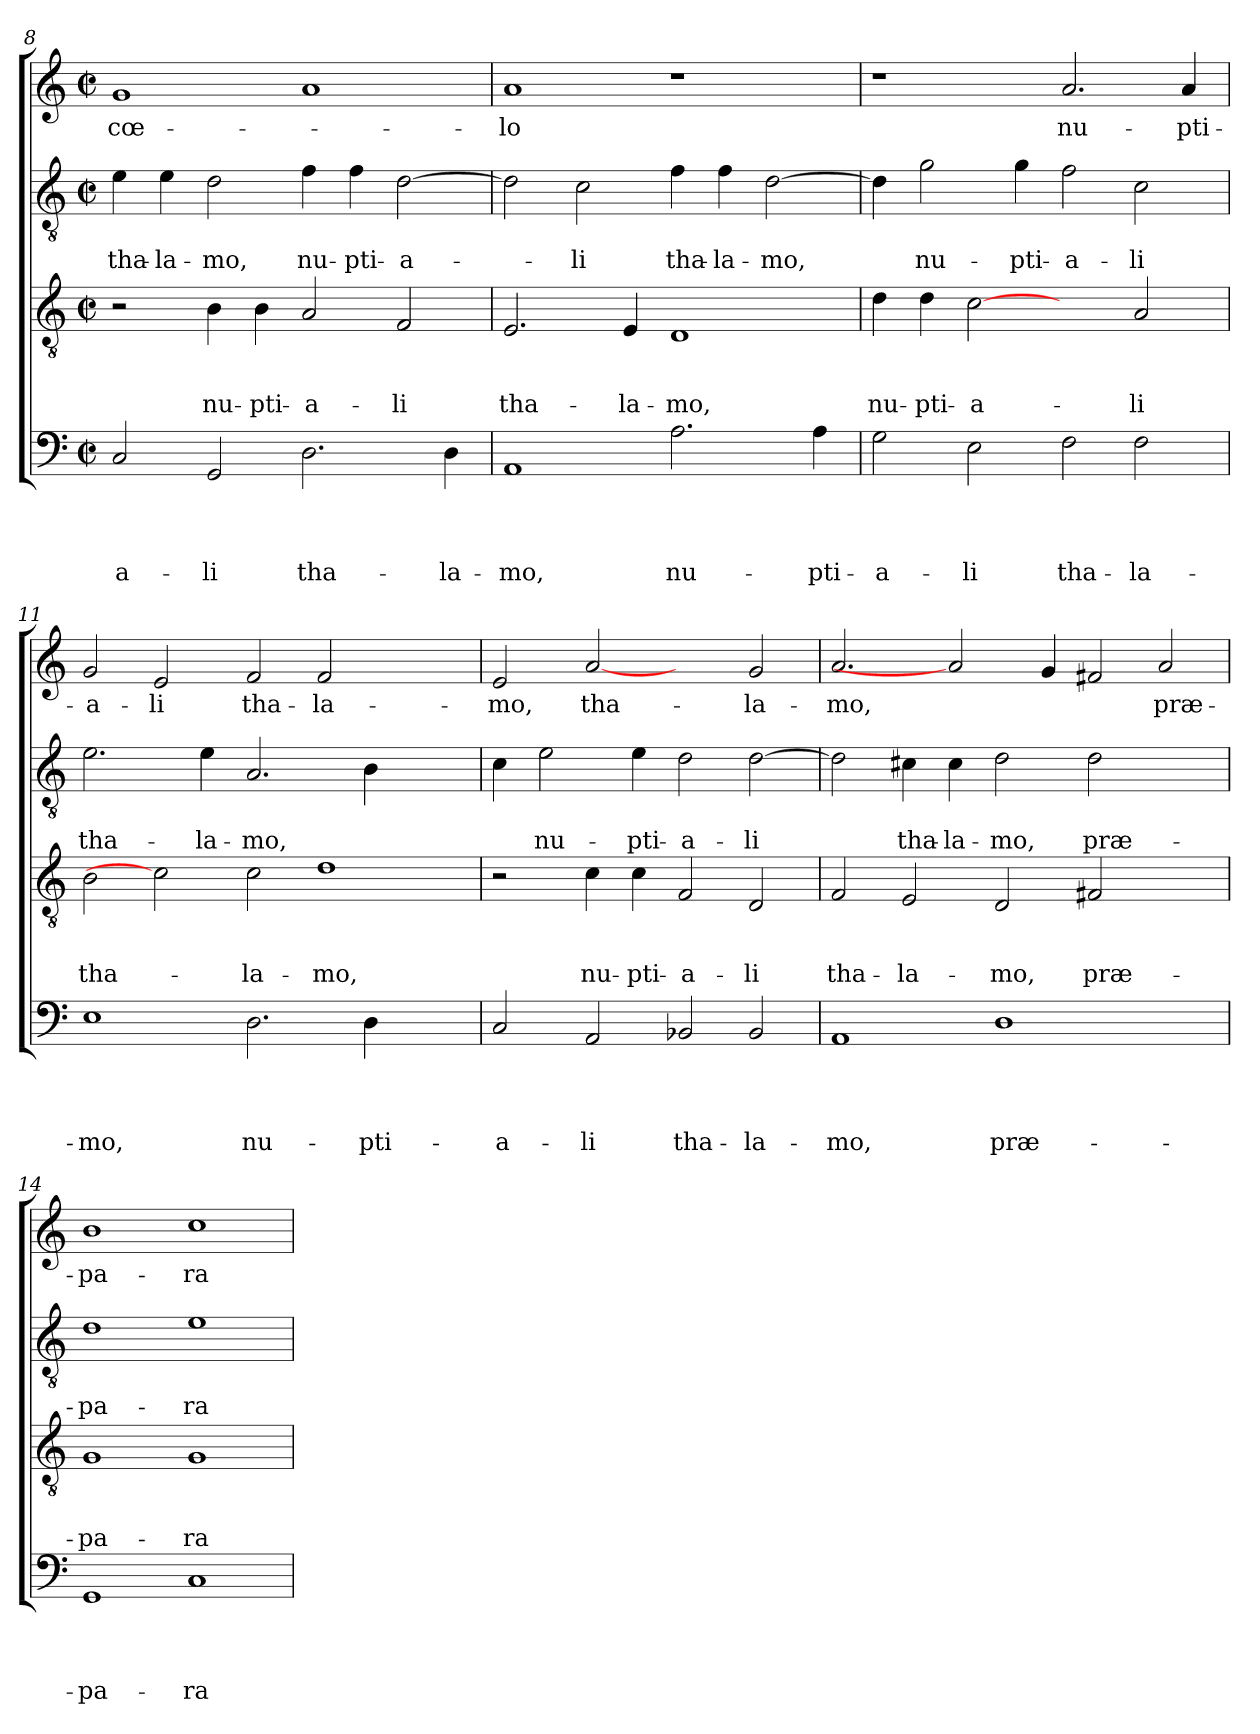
**kern	**text	**text	**text	**text	**kern	**text	**text	**text	**kern	**text	**text	**kern	**text
*part4	*part4	*part4	*part4	*part4	*part3	*part3	*part3	*part3	*part2	*part2	*part2	*part1	*part1
*staff4	*staff4	*staff4	*staff4	*staff4	*staff3	*staff3	*staff3	*staff3	*staff2	*staff2	*staff2	*staff1	*staff1
*clefF4	*	*	*	*	*clefGv2	*	*	*	*clefGv2	*	*	*clefG2	*
*k[]	*	*	*	*	*k[]	*	*	*	*k[]	*	*	*k[]	*
*C:	*	*	*	*	*C:	*	*	*	*C:	*	*	*C:	*
*M2/2	*	*	*	*	*M2/2	*	*	*	*M2/2	*	*	*M2/2	*
*met(c|)	*	*	*	*	*met(c|)	*	*	*	*met(c|)	*	*	*met(c|)	*
=8	=8	=8	=8	=8	=8	=8	=8	=8	=8	=8	=8	=8	=8
!	!	!	!	!LO:LY:b	!	!	!	!	!	!	!LO:LY:b	!	!LO:LY:b
2C/	.	.	.	-a-	2r	.	.	.	4e\	.	tha-	1g	cœ-
!	!	!	!	!	!	!	!	!	!	!	!LO:LY:b	!	!
.	.	.	.	.	.	.	.	.	4e\	.	-la-	.	.
!	!	!	!	!LO:LY:b	!	!	!	!LO:LY:b	!	!	!LO:LY:b	!	!
2GG/	.	.	.	-li	4B\	.	.	nu-	2d\	.	-mo,	.	.
!	!	!	!	!	!	!	!	!LO:LY:b	!	!	!	!	!
.	.	.	.	.	4B\	.	.	-pti-	.	.	.	.	.
!	!	!	!	!LO:LY:b	!	!	!	!LO:LY:b	!	!	!LO:LY:b	!	!
2.D\	.	.	.	tha-	2A/	.	.	-a-	4f\	.	nu-	1a	.
!	!	!	!	!	!	!	!	!	!	!	!LO:LY:b	!	!
.	.	.	.	.	.	.	.	.	4f\	.	-pti-	.	.
!	!	!	!	!	!	!	!	!LO:LY:b	!	!	!LO:LY:b	!	!
.	.	.	.	.	2F/	.	.	-li	[2d\	.	-a-	.	.
!	!	!	!	!LO:LY:b	!	!	!	!	!	!	!	!	!
4D\	.	.	.	-la-	.	.	.	.	.	.	.	.	.
=9	=9	=9	=9	=9	=9	=9	=9	=9	=9	=9	=9	=9	=9
!	!	!	!	!LO:LY:b	!	!	!	!LO:LY:b	!	!	!	!	!LO:LY:b
1AA	.	.	.	-mo,	2.E/	.	.	tha-	2d\]	.	.	1a	-lo
!	!	!	!	!	!	!	!	!	!	!	!LO:LY:b	!	!
.	.	.	.	.	.	.	.	.	2c\	.	-li	.	.
!	!	!	!	!	!	!	!	!LO:LY:b	!	!	!	!	!
.	.	.	.	.	4E/	.	.	-la-	.	.	.	.	.
!	!	!	!	!LO:LY:b	!	!	!	!LO:LY:b	!	!	!LO:LY:b	!	!
2.A\	.	.	.	nu-	1D	.	.	-mo,	4f\	.	tha-	1r	.
!	!	!	!	!	!	!	!	!	!	!	!LO:LY:b	!	!
.	.	.	.	.	.	.	.	.	4f\	.	-la-	.	.
!	!	!	!	!	!	!	!	!	!	!	!LO:LY:b	!	!
.	.	.	.	.	.	.	.	.	[2d\	.	-mo,	.	.
!	!	!	!	!LO:LY:b	!	!	!	!	!	!	!	!	!
4A\	.	.	.	-pti-	.	.	.	.	.	.	.	.	.
=10	=10	=10	=10	=10	=10	=10	=10	=10	=10	=10	=10	=10	=10
!	!	!	!	!LO:LY:b	!	!	!	!LO:LY:b	!	!	!	!	!
2G\	.	.	.	-a-	4d\	.	.	nu-	4d\]	.	.	1r	.
!	!	!	!	!	!	!	!	!LO:LY:b	!	!	!LO:LY:b	!	!
.	.	.	.	.	4d\	.	.	-pti-	2g\	.	nu-	.	.
!	!	!	!	!LO:LY:b	!	!	!	!LO:LY:b	!	!	!	!	!
2E\	.	.	.	-li	[2c	.	.	-a-	.	.	.	.	.
!	!	!	!	!	!	!	!	!	!	!	!LO:LY:b	!	!
.	.	.	.	.	.	.	.	.	4g\	.	-pti-	.	.
!	!	!	!	!LO:LY:b	!	!	!	!	!	!	!LO:LY:b	!	!LO:LY:b
2F\	.	.	.	tha-	2ryy	.	.	.	2f\	.	-a-	2.a/	nu-
!	!	!	!	!LO:LY:b	!	!	!	!LO:LY:b	!	!	!LO:LY:b	!	!
2F\	.	.	.	-la-	2A/	.	.	-li	2c\	.	-li	.	.
!	!	!	!	!	!	!	!	!	!	!	!	!	!LO:LY:b
.	.	.	.	.	.	.	.	.	.	.	.	4a/	-pti-
!!LO:LB:g=z
=11	=11	=11	=11	=11	=11	=11	=11	=11	=11	=11	=11	=11	=11
!	!	!	!	!LO:LY:b	!	!	!	!LO:LY:b	!	!	!LO:LY:b	!	!LO:LY:b
1E	.	.	.	-mo,	2B\	.	.	tha-	2.e\	.	tha-	2g/	-a-
!	!	!	!	!	!	!	!	!	!	!	!	!	!LO:LY:b
.	.	.	.	.	2c]	.	.	.	.	.	.	2e/	-li
!	!	!	!	!	!	!	!	!	!	!	!LO:LY:b	!	!
.	.	.	.	.	.	.	.	.	4e\	.	-la-	.	.
!	!	!	!	!LO:LY:b	!	!	!	!LO:LY:b	!	!	!LO:LY:b	!	!LO:LY:b
2.D\	.	.	.	nu-	2c\	.	.	-la-	2.A/	.	-mo,	2f/	tha-
!	!	!	!	!	!	!	!	!LO:LY:b	!	!	!	!	!LO:LY:b
.	.	.	.	.	1d	.	.	-mo,	.	.	.	2f/	-la-
!	!	!	!	!LO:LY:b	!	!	!	!	!	!	!	!	!
4D\	.	.	.	-pti-	.	.	.	.	4B\	.	.	.	.
2ryy	.	.	.	.	.	.	.	.	2ryy	.	.	2ryy	.
=12	=12	=12	=12	=12	=12	=12	=12	=12	=12	=12	=12	=12	=12
!	!	!	!	!LO:LY:b	!	!	!	!	!	!	!	!	!LO:LY:b
2C/	.	.	.	-a-	2r	.	.	.	4c\	.	.	2e/	-mo,
!	!	!	!	!	!	!	!	!	!	!	!LO:LY:b	!	!
.	.	.	.	.	.	.	.	.	2e\	.	nu-	.	.
!	!	!	!	!LO:LY:b	!	!	!	!LO:LY:b	!	!	!	!	!LO:LY:b
2AA/	.	.	.	-li	4c\	.	.	nu-	.	.	.	[2a	tha-
!	!	!	!	!	!	!	!	!LO:LY:b	!	!	!LO:LY:b	!	!
.	.	.	.	.	4c\	.	.	-pti-	4e\	.	-pti-	.	.
!	!	!	!	!LO:LY:b	!	!	!	!LO:LY:b	!	!	!LO:LY:b	!	!
2BB-X/	.	.	.	tha-	2F/	.	.	-a-	2d\	.	-a-	2ryy	.
!	!	!	!	!LO:LY:b	!	!	!	!LO:LY:b	!	!	!LO:LY:b	!	!LO:LY:b
2BB-/	.	.	.	-la-	2D/	.	.	-li	[2d\	.	-li	2g/	-la-
=13	=13	=13	=13	=13	=13	=13	=13	=13	=13	=13	=13	=13	=13
!	!	!	!	!LO:LY:b	!	!	!	!LO:LY:b	!	!	!	!	!LO:LY:b
1AA	.	.	.	-mo,	2F/	.	.	tha-	2d\]	.	.	2.a/	-mo,
!	!	!	!	!	!	!	!	!LO:LY:b	!	!	!LO:LY:b	!	!
.	.	.	.	.	2E/	.	.	-la-	4c#X\	.	tha-	.	.
!	!	!	!	!	!	!	!	!	!	!	!LO:LY:b	!	!
.	.	.	.	.	.	.	.	.	4c#\	.	-la-	2a]	.
!	!	!	!	!LO:LY:b	!	!	!	!LO:LY:b	!	!	!LO:LY:b	!	!
1D	.	.	.	præ-	2D/	.	.	-mo,	2d\	.	-mo,	.	.
.	.	.	.	.	.	.	.	.	.	.	.	4g/	.
!	!	!	!	!	!	!	!	!LO:LY:b	!	!	!LO:LY:b	!	!
.	.	.	.	.	2F#X/	.	.	præ-	2d\	.	præ-	2f#X/	.
!	!	!	!	!	!	!	!	!	!	!	!	!	!LO:LY:b
2ryy	.	.	.	.	2ryy	.	.	.	2ryy	.	.	2a/	præ-
=14	=14	=14	=14	=14	=14	=14	=14	=14	=14	=14	=14	=14	=14
!	!	!	!	!LO:LY:b	!	!	!	!LO:LY:b	!	!	!LO:LY:b	!	!LO:LY:b
1GG	.	.	.	-pa-	1G	.	.	-pa-	1d	.	-pa-	1b	-pa-
!	!	!	!	!LO:LY:b	!	!	!	!LO:LY:b	!	!	!LO:LY:b	!	!LO:LY:b
1C	.	.	.	-ra-	1G	.	.	-ra-	1e	.	-ra-	1cc	-ra-
=	=	=	=	=	=	=	=	=	=	=	=	=	=
*-	*-	*-	*-	*-	*-	*-	*-	*-	*-	*-	*-	*-	*-
